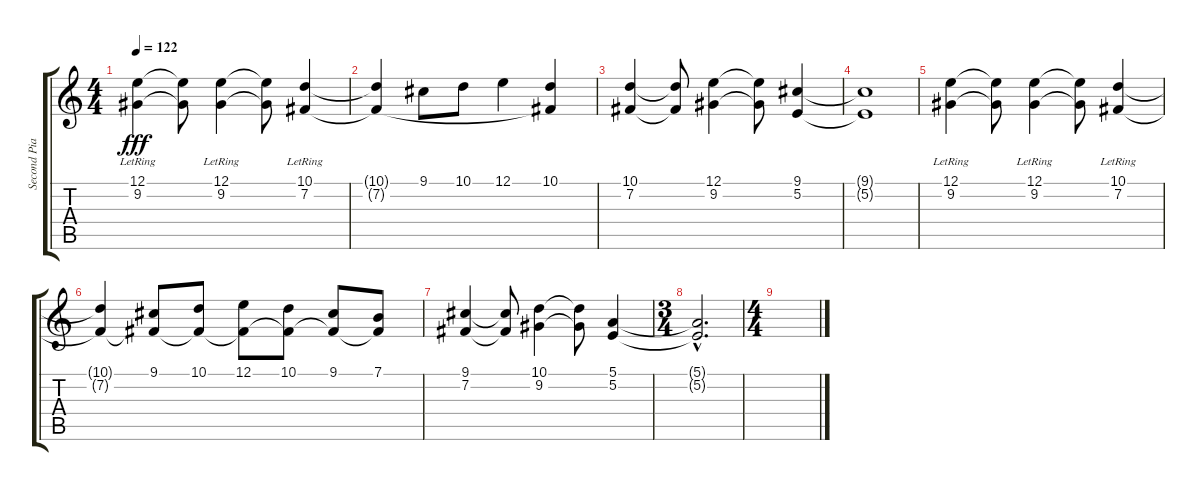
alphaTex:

\track ("Second Piano" "Second Pia") {instrument electricpiano2}
\staff {score tabs}
\tuning (E4 B3 G3 D3 A2 E2) {hide}
\ts (4 4)
\tempo 122
\clef g2
\ks c
(12.1 9.2{lr}).4{dy fff} (12.1{t} 9.2{t}).8 (12.1{lr} 9.2{lr}).4 (12.1{t} 9.2{t}).8 (10.1{lr} 7.2).4 |
(10.1{t} 7.2{t}).4 9.1.8 10.1.8 12.1.4 (10.1 7.2{t}).4 |
(10.1 7.2).4 (10.1{t} 7.2{t}).8 (12.1 9.2).4 (12.1{t} 9.2{t}).8 (9.1 5.2).4 |
(9.1{t} 5.2{t}).1 |
(12.1 9.2{lr}).4 (12.1{t} 9.2{t}).8 (12.1{lr} 9.2{lr}).4 (12.1{t} 9.2{t}).8 (10.1{lr} 7.2).4 |
(10.1{t} 7.2{t}).4 (9.1 7.2{t}).8 (10.1 7.2{t}).8 (12.1 7.2{t}).8 (10.1 7.2{t}).8 (9.1 7.2{t}).8 (7.1 7.2{t}).8 |
(9.1 7.2).4 (9.1{t} 7.2{t}).8 (10.1 9.2).4 (10.1{t} 9.2{t}).8 (5.1 5.2).4 |
\ts (3 4)
(5.1{hac t} 5.2{hac t}).2{d} |
\ts (4 4)
